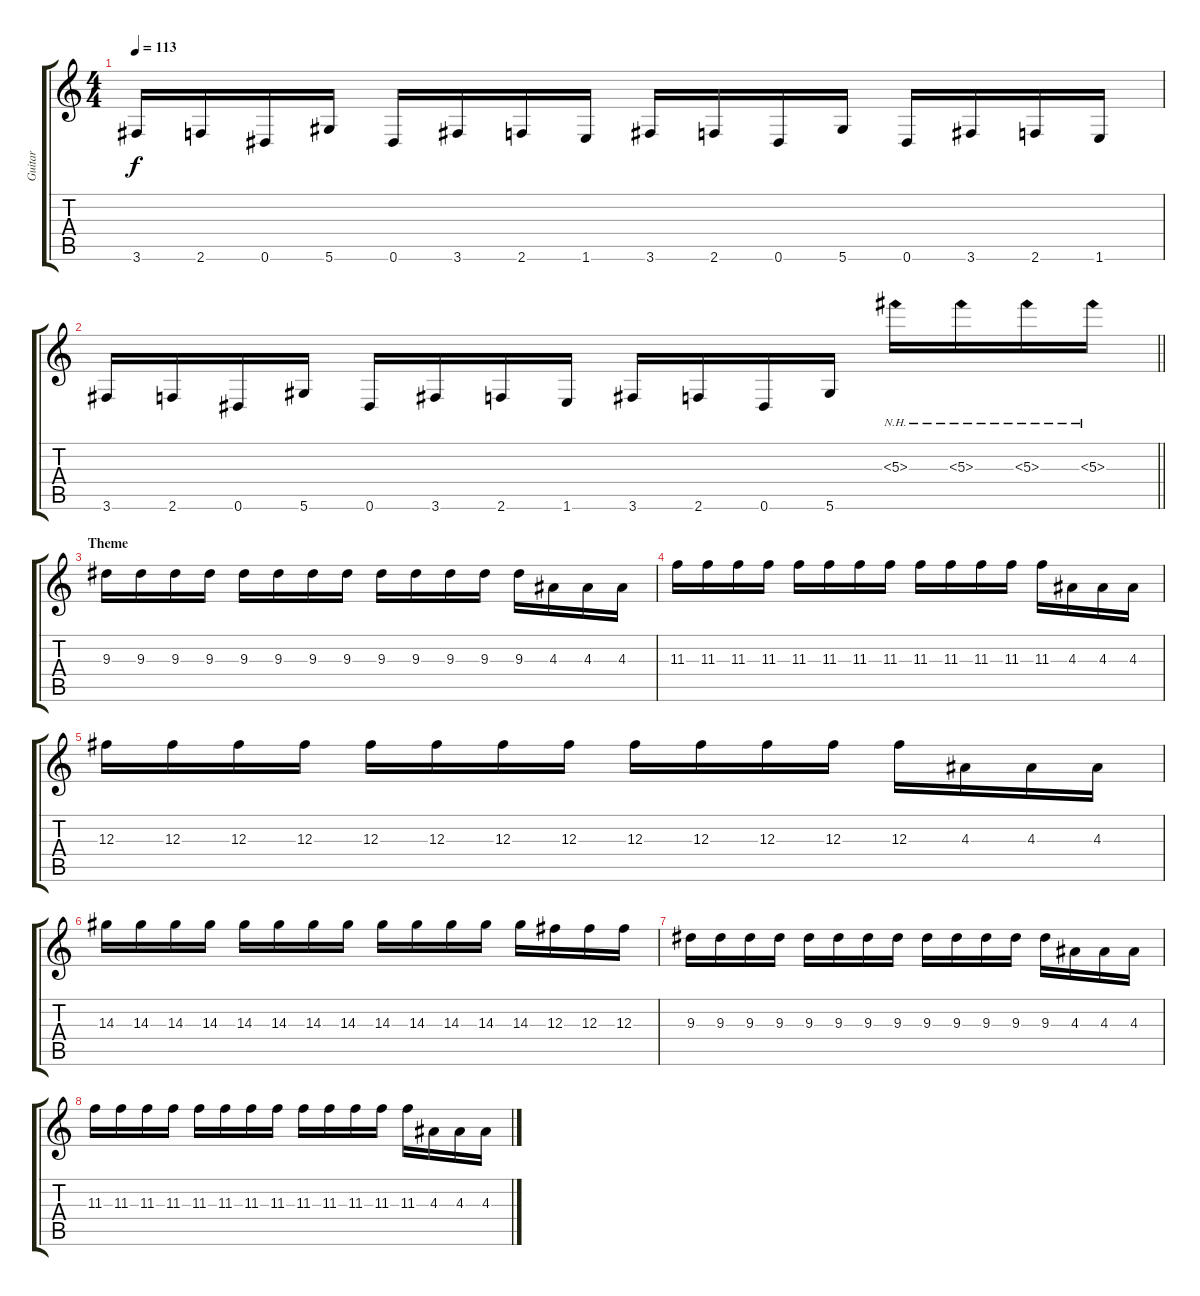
\track ("Guitar" "Guitar") {instrument distortionguitar}
\staff {score tabs}
\tuning (Eb4 Bb3 Gb3 Db3 Ab2 Eb2) {hide}
\ts (4 4)
\tempo 113
\clef g2
\ks c
3.6.16{dy f} 2.6.16 0.6.16 5.6.16 0.6.16 3.6.16 2.6.16 1.6.16 3.6.16 2.6.16 0.6.16 5.6.16 0.6.16 3.6.16 2.6.16 1.6.16 |
\barLineRight lightlight
3.6.16 2.6.16 0.6.16 5.6.16 0.6.16 3.6.16 2.6.16 1.6.16 3.6.16 2.6.16 0.6.16 5.6.16 5.3{nh}.16 5.3{nh}.16 5.3{nh}.16 5.3{nh}.16 |
\section ("" "Theme")
9.3.16 9.3.16 9.3.16 9.3.16 9.3.16 9.3.16 9.3.16 9.3.16 9.3.16 9.3.16 9.3.16 9.3.16 9.3.16 4.3.16 4.3.16 4.3.16 |
11.3.16 11.3.16 11.3.16 11.3.16 11.3.16 11.3.16 11.3.16 11.3.16 11.3.16 11.3.16 11.3.16 11.3.16 11.3.16 4.3.16 4.3.16 4.3.16 |
12.3.16 12.3.16 12.3.16 12.3.16 12.3.16 12.3.16 12.3.16 12.3.16 12.3.16 12.3.16 12.3.16 12.3.16 12.3.16 4.3.16 4.3.16 4.3.16 |
14.3.16 14.3.16 14.3.16 14.3.16 14.3.16 14.3.16 14.3.16 14.3.16 14.3.16 14.3.16 14.3.16 14.3.16 14.3.16 12.3.16 12.3.16 12.3.16 |
9.3.16 9.3.16 9.3.16 9.3.16 9.3.16 9.3.16 9.3.16 9.3.16 9.3.16 9.3.16 9.3.16 9.3.16 9.3.16 4.3.16 4.3.16 4.3.16 |
11.3.16 11.3.16 11.3.16 11.3.16 11.3.16 11.3.16 11.3.16 11.3.16 11.3.16 11.3.16 11.3.16 11.3.16 11.3.16 4.3.16 4.3.16 4.3.16
